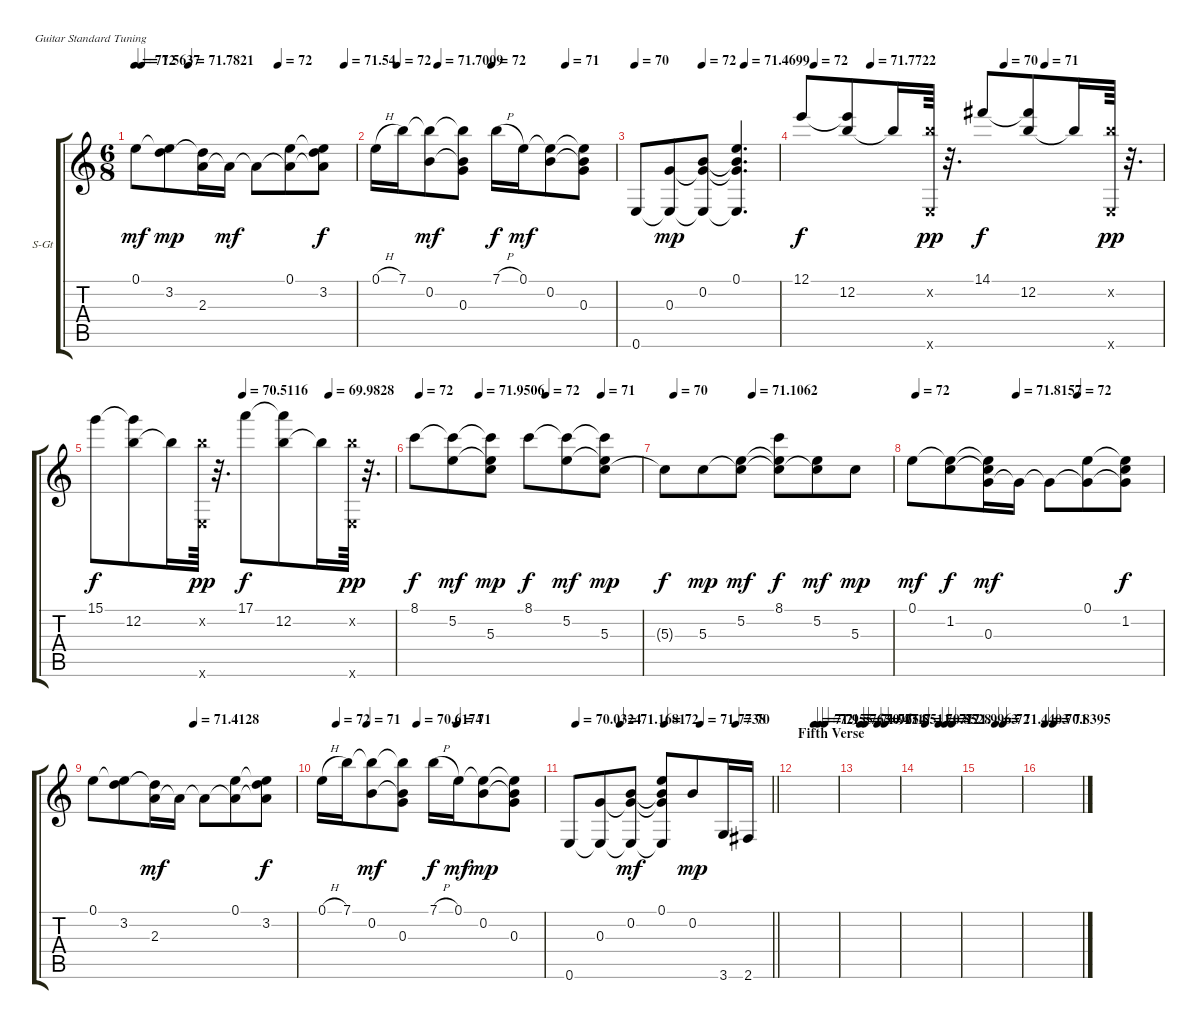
\bracketExtendMode groupsimilarinstruments
\firstSystemTrackNameOrientation horizontal
\otherSystemsTrackNameOrientation horizontal
\track ("Acoustic clean 1 doubling" "S-Gt") {instrument acousticguitarsteel}
\staff {score tabs}
\tuning (E4 B3 G3 D3 A2 E2)
\ts (6 8)
\tempo
71.5637
\tempo (72 0.03125)
\tempo (71.7821 0.24375)
\tempo (72 0.65)
\tempo (71.54 0.95)
\accidentals auto
\clef g2
\ottava regular
\simile none
\ks c
0.1.8{dy mf} (3.2 0.1{t}).8{dy mp} (2.3 3.2{t}).16 2.3{t}.16{dy mf} 2.3{t}.8 (0.1 2.3{t}).8 (3.2 0.1{t} 2.3{t}).8{dy f} |
\tempo (72 0.09375)
\tempo (71.7009 0.2625)
\tempo (72 0.4875)
\tempo (71 0.79375)
0.1{h}.16 7.1.16 (0.2 7.1{t}).8{dy mf} (0.3 7.1{t} 0.2{t}).8 7.1{h}.16{dy f} 0.1.16{dy mf} (0.2 0.1{t}).8 (0.3 0.1{t} 0.2{t}).8 |
\tempo 70
\tempo (72 0.46875)
\tempo (71.4699 0.7625)
0.6.8 (0.3 0.6{t}).8{dy mp} (0.2 0.6{t} 0.3{t}).8 (0.1 0.6{t} 0.2{t} 0.3{t}).4{d} |
\tempo (72 0.0375)
\tempo (71.7722 0.19375)
\tempo (70 0.5625)
\tempo (71 0.675)
12.1.8{dy f} (12.2 12.1{t}).8 12.2{t}.16 (0.6{x} 12.2{x}).64{dy pp} r.32{d} 14.1.8{dy f} (12.2 14.1{t}).8 12.2{t}.16 (0.6{x} 12.2{x}).64{dy pp} r.32{d} |
\tempo (70.5116 0.49375)
\tempo (69.9828 0.78125)
15.1.8{dy f} (12.2 15.1{t}).8 12.2{t}.16 (12.2{x} 0.6{x}).64{dy pp} r.32{d} 17.1.8{dy f} (12.2 17.1{t}).8 12.2{t}.16 (12.2{x} 0.6{x}).64{dy pp} r.32{d} |
\tempo (72 0.025)
\tempo (71.9506 0.2875)
\tempo (72 0.58125)
\tempo (71 0.825)
8.1.8{dy f} (5.2 8.1{t}).8{dy mf} (5.3 8.1{t} 5.2{t}).8{dy mp} 8.1.8{dy f} (5.2 8.1{t}).8{dy mf} (5.3 5.2{t} 8.1{t}).8{dy mp} |
\tempo (70 0.04375)
\tempo (71.1062 0.3875)
5.3{t}.8{dy f} 5.3.8{dy mp} (5.2 5.3{t}).8{dy mf} (8.1 5.3{t} 5.2{t}).8{dy f} (5.2 5.3{t}).8{dy mf} 5.3.8{dy mp} |
\tempo (72 0.01875)
\tempo (71.8157 0.41875)
\tempo (72 0.6625)
0.1.8{dy mf} (1.2 0.1{t}).8{dy f} (0.3 0.1{t} 1.2{t}).16{dy mf} 0.3{t}.16 0.3{t}.8 (0.1 0.3{t}).8 (1.2 0.1{t} 0.3{t}).8{dy f} |
\tempo (71.4128 0.5)
0.1.8 (3.2 0.1{t}).8 (2.3 3.2{t}).16{dy mf} 2.3{t}.16 2.3{t}.8 (0.1 2.3{t}).8 (3.2 0.1{t} 2.3{t}).8{dy f} |
\tempo (72 0.06875)
\tempo (71 0.20625)
\tempo (70.6174 0.43125)
\tempo (71 0.6125)
0.1{h}.16 7.1.16 (0.2 7.1{t}).8{dy mf} (0.3 7.1{t} 0.2{t}).8 7.1{h}.16{dy f} 0.1.16{dy mf} (0.2 0.1{t}).8{dy mp} (0.3 0.1{t} 0.2{t}).8 |
\tempo (70.0324 0.0375)
\tempo (71.1681 0.25625)
\tempo (72 0.475)
\tempo (71.7738 0.65)
\tempo (70 0.825)
\barLineRight lightlight
0.6.8 (0.3 0.6{t}).8 (0.2 0.6{t} 0.3{t}).8{dy mf} (0.1 0.6{t} 0.2{t} 0.3{t}).8 0.2.8{dy mp} 3.6.16 2.6.16 |
\section ("" "Fifth Verse")
\tempo (71.955 0.43125)
\tempo (72 0.55625)
\tempo (71.5763 0.7)
|
\tempo (71.9654 0.06875)
\tempo (70.4717 0.1875)
\tempo (72 0.4875)
\tempo (71.8511 0.6625)
|
\tempo (70.8528 0.16875)
\tempo (71 0.49375)
\tempo (72 0.65)
\tempo (71.9963 0.825)
|
\tempo (72 0.3875)
\tempo (71.4403 0.575)
|
\tempo (70.8395 0.1125)
\tempo (71 0.3125)
